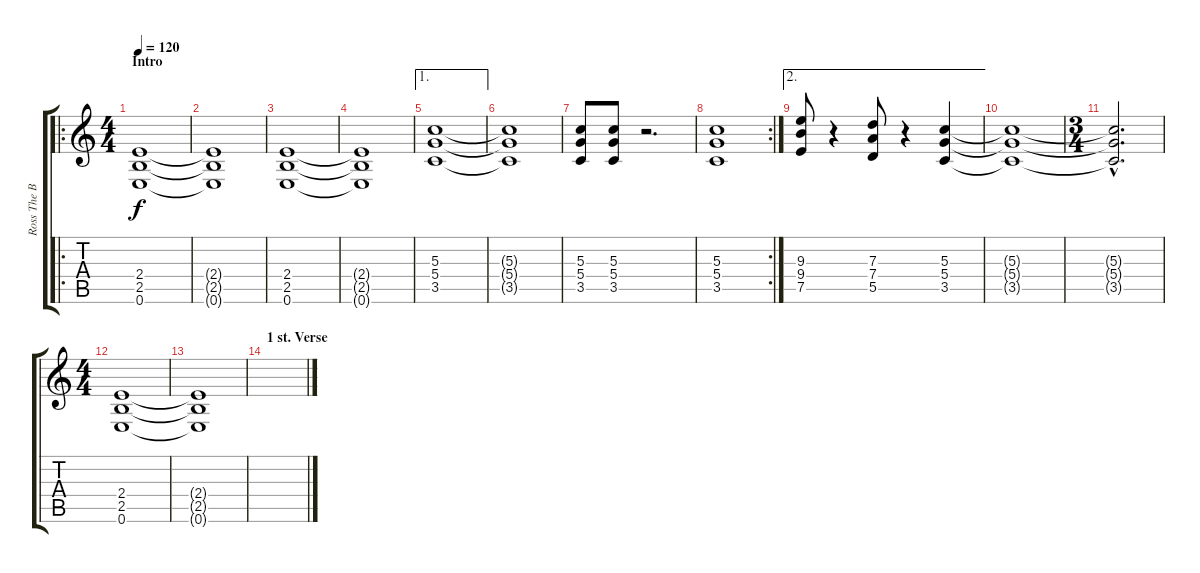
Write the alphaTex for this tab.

\track ("Ross The Boss Intro" "Ross The B") {instrument distortionguitar}
\staff {score tabs}
\tuning (E4 B3 G3 D3 A2 E2) {hide}
\ro
\ts (4 4)
\section ("" "Intro")
\tempo 120
\clef g2
\ks c
(2.4 2.5 0.6).1{dy f instrument distortionguitar} |
(2.4{t} 2.5{t} 0.6{t}).1 |
(2.4 2.5 0.6).1 |
(2.4{t} 2.5{t} 0.6{t}).1 |
\ae 1
(5.3 5.4 3.5).1 |
(5.3{t} 5.4{t} 3.5{t}).1 |
(5.3 5.4 3.5).8 (5.3 5.4 3.5).8 r.2{d} |
\rc 2
(5.3 5.4 3.5).1 |
\ae 2
(9.3 9.4 7.5).8 r.4 (7.3 7.4 5.5).8 r.4 (5.3 5.4 3.5).4 |
(5.3{t} 5.4{t} 3.5{t}).1 |
\ts (3 4)
(5.3{hac t} 5.4{hac t} 3.5{hac t}).2{d} |
\ts (4 4)
(2.4 2.5 0.6).1 |
(2.4{t} 2.5{t} 0.6{t}).1 |
\section ("" "1 st. Verse")
